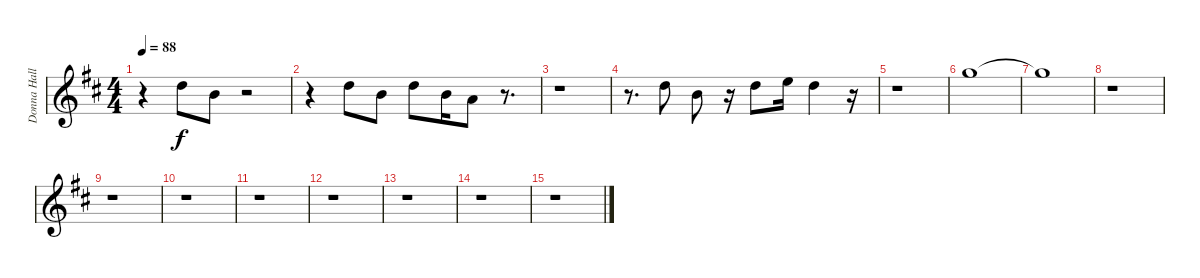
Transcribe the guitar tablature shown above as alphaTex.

\track ("Donna Hall Vocals" "Donna Hall") {instrument lead3calliope}
\staff {score}
\tuning (E4 B3 G3 D3 A2 E2) {hide}
\ts (4 4)
\tempo 88
\clef g2
\ks d
r.4{dy f} 10.1.8{volume 11} 12.2.8 r.2 |
r.4 10.1.8 12.2.8 10.1.8 12.2.16 10.2.8 r.8{d} |
r.1 |
r.8{d} 10.1.8 12.2.8 r.16 10.1.8 12.1.16 10.1.4 r.16 |
r.1 |
15.1.1 |
15.1{t}.1 |
r.1 |
r.1 |
r.1 |
r.1 |
r.1 |
r.1 |
r.1 |
r.1
